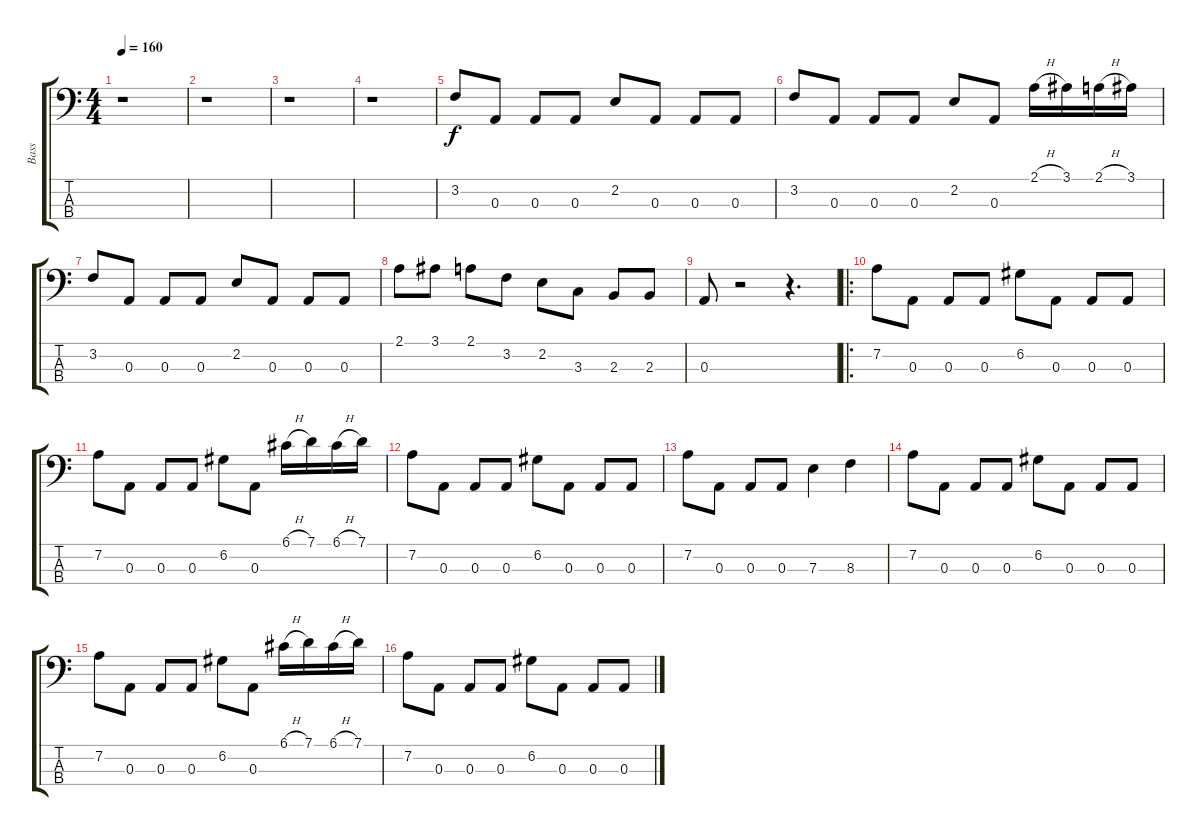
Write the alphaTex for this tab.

\track ("Bass" "Bass") {instrument electricbasspick}
\staff {score tabs}
\tuning (G2 D2 A1 E1) {hide}
\ts (4 4)
\tempo 160
\clef f4
\ks c
r.1{dy f instrument electricbasspick} |
r.1 |
r.1 |
r.1 |
3.2.8 0.3.8 0.3.8 0.3.8 2.2.8 0.3.8 0.3.8 0.3.8 |
3.2.8 0.3.8 0.3.8 0.3.8 2.2.8 0.3.8 2.1{h}.16 3.1.16 2.1{h}.16 3.1.16 |
3.2.8 0.3.8 0.3.8 0.3.8 2.2.8 0.3.8 0.3.8 0.3.8 |
2.1.8 3.1.8 2.1.8 3.2.8 2.2.8 3.3.8 2.3.8 2.3.8 |
0.3.8 r.2 r.4{d} |
\ro
7.2.8 0.3.8 0.3.8 0.3.8 6.2.8 0.3.8 0.3.8 0.3.8 |
7.2.8 0.3.8 0.3.8 0.3.8 6.2.8 0.3.8 6.1{h}.16 7.1.16 6.1{h}.16 7.1.16 |
7.2.8 0.3.8 0.3.8 0.3.8 6.2.8 0.3.8 0.3.8 0.3.8 |
7.2.8 0.3.8 0.3.8 0.3.8 7.3.4 8.3.4 |
7.2.8 0.3.8 0.3.8 0.3.8 6.2.8 0.3.8 0.3.8 0.3.8 |
7.2.8 0.3.8 0.3.8 0.3.8 6.2.8 0.3.8 6.1{h}.16 7.1.16 6.1{h}.16 7.1.16 |
7.2.8 0.3.8 0.3.8 0.3.8 6.2.8 0.3.8 0.3.8 0.3.8
